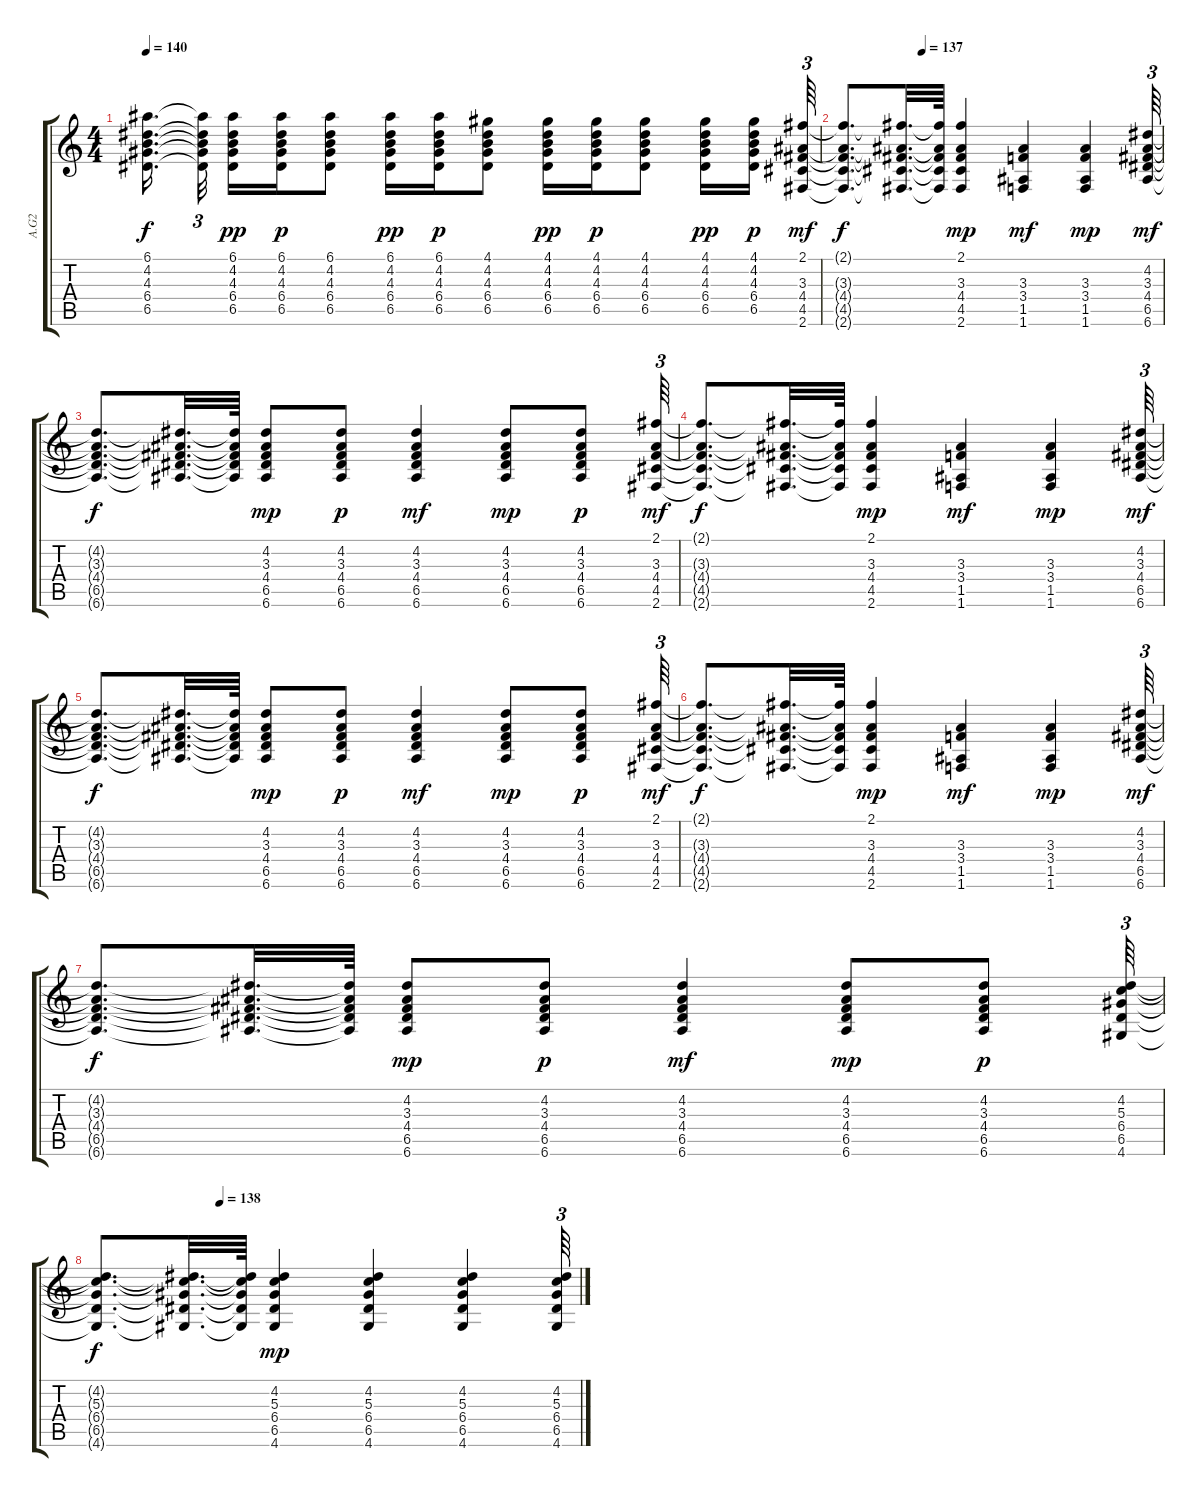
\track ("A.G2" "A.G2") {instrument acousticguitarsteel}
\staff {score tabs}
\tuning (E4 B3 G3 D3 A2 E2) {hide}
\ts (4 4)
\tempo 140
\clef g2
\ks c
(6.1{t} 4.2{t} 4.3{t} 6.4{t} 6.5{t}).16{d dy f beam splitsecondary} (6.1{t} 4.2{t} 4.3{t} 6.4{t} 6.5{t}).32{tu (3 2) beam splitsecondary} (6.1 4.2 4.3 6.4 6.5).16{dy pp} (6.1 4.2 4.3 6.4 6.5).16{dy p} (6.1 4.2 4.3 6.4 6.5).8 (6.1 4.2 4.3 6.4 6.5).16{dy pp} (6.1 4.2 4.3 6.4 6.5).16{dy p} (4.1 4.2 4.3 6.4 6.5).8 (4.1 4.2 4.3 6.4 6.5).16{dy pp} (4.1 4.2 4.3 6.4 6.5).16{dy p} (4.1 4.2 4.3 6.4 6.5).8 (4.1 4.2 4.3 6.4 6.5).16{dy pp} (4.1 4.2 4.3 6.4 6.5).16{dy p beam splitsecondary} (2.1 3.3 4.4 4.5 2.6).64{tu (3 2) dy mf} |
\tempo (137 0.25)
(2.1{t} 3.3{t} 4.4{t} 4.5{t} 2.6{t}).8{d dy f} (2.1{t} 3.3{t} 4.4{t} 4.5{t} 2.6{t}).32{d} (2.1{t} 3.3{t} 4.4{t} 4.5{t} 2.6{t}).64 (2.1 3.3 4.4 4.5 2.6).4{dy mp} (3.3 3.4 1.5 1.6).4{dy mf} (3.3 3.4 1.5 1.6).4{dy mp} (4.2 3.3 4.4 6.5 6.6).64{tu (3 2) dy mf} |
(4.2{t} 3.3{t} 4.4{t} 6.5{t} 6.6{t}).8{d dy f} (4.2{t} 3.3{t} 4.4{t} 6.5{t} 6.6{t}).32{d} (4.2{t} 3.3{t} 4.4{t} 6.5{t} 6.6{t}).64 (4.2 3.3 4.4 6.5 6.6).8{dy mp} (4.2 3.3 4.4 6.5 6.6).8{dy p} (4.2 3.3 4.4 6.5 6.6).4{dy mf} (4.2 3.3 4.4 6.5 6.6).8{dy mp} (4.2 3.3 4.4 6.5 6.6).8{dy p} (2.1 3.3 4.4 4.5 2.6).64{tu (3 2) dy mf} |
(2.1{t} 3.3{t} 4.4{t} 4.5{t} 2.6{t}).8{d dy f} (2.1{t} 3.3{t} 4.4{t} 4.5{t} 2.6{t}).32{d} (2.1{t} 3.3{t} 4.4{t} 4.5{t} 2.6{t}).64 (2.1 3.3 4.4 4.5 2.6).4{dy mp} (3.3 3.4 1.5 1.6).4{dy mf} (3.3 3.4 1.5 1.6).4{dy mp} (4.2 3.3 4.4 6.5 6.6).64{tu (3 2) dy mf} |
(4.2{t} 3.3{t} 4.4{t} 6.5{t} 6.6{t}).8{d dy f} (4.2{t} 3.3{t} 4.4{t} 6.5{t} 6.6{t}).32{d} (4.2{t} 3.3{t} 4.4{t} 6.5{t} 6.6{t}).64 (4.2 3.3 4.4 6.5 6.6).8{dy mp} (4.2 3.3 4.4 6.5 6.6).8{dy p} (4.2 3.3 4.4 6.5 6.6).4{dy mf} (4.2 3.3 4.4 6.5 6.6).8{dy mp} (4.2 3.3 4.4 6.5 6.6).8{dy p} (2.1 3.3 4.4 4.5 2.6).64{tu (3 2) dy mf} |
(2.1{t} 3.3{t} 4.4{t} 4.5{t} 2.6{t}).8{d dy f} (2.1{t} 3.3{t} 4.4{t} 4.5{t} 2.6{t}).32{d} (2.1{t} 3.3{t} 4.4{t} 4.5{t} 2.6{t}).64 (2.1 3.3 4.4 4.5 2.6).4{dy mp} (3.3 3.4 1.5 1.6).4{dy mf} (3.3 3.4 1.5 1.6).4{dy mp} (4.2 3.3 4.4 6.5 6.6).64{tu (3 2) dy mf} |
(4.2{t} 3.3{t} 4.4{t} 6.5{t} 6.6{t}).8{d dy f} (4.2{t} 3.3{t} 4.4{t} 6.5{t} 6.6{t}).32{d} (4.2{t} 3.3{t} 4.4{t} 6.5{t} 6.6{t}).64 (4.2 3.3 4.4 6.5 6.6).8{dy mp} (4.2 3.3 4.4 6.5 6.6).8{dy p} (4.2 3.3 4.4 6.5 6.6).4{dy mf} (4.2 3.3 4.4 6.5 6.6).8{dy mp} (4.2 3.3 4.4 6.5 6.6).8{dy p} (4.2 5.3 6.4 6.5 4.6).64{tu (3 2)} |
\tempo (138 0.25)
(4.2{t} 5.3{t} 6.4{t} 6.5{t} 4.6{t}).8{d dy f} (4.2{t} 5.3{t} 6.4{t} 6.5{t} 4.6{t}).32{d} (4.2{t} 5.3{t} 6.4{t} 6.5{t} 4.6{t}).64 (4.2 5.3 6.4 6.5 4.6).4{dy mp} (4.2 5.3 6.4 6.5 4.6).4 (4.2 5.3 6.4 6.5 4.6).4 (4.2 5.3 6.4 6.5 4.6).64{tu (3 2)}
